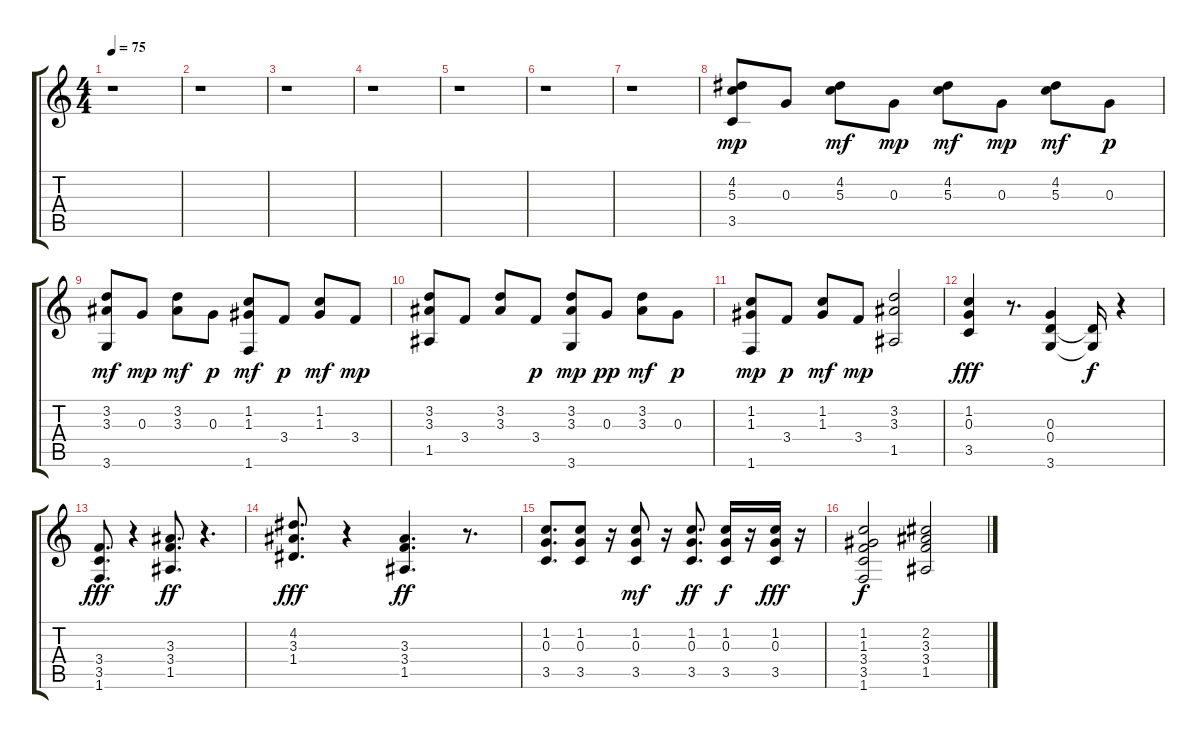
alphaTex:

\track "" {instrument distortionguitar}
\staff {score tabs}
\tuning (E4 B3 G3 D3 A2 E2) {hide}
\ts (4 4)
\tempo 75
\clef g2
\ks c
r.1{dy fff} |
r.1 |
r.1 |
r.1 |
r.1 |
r.1 |
r.1 |
(4.2 5.3 3.5).8{dy mp} 0.3.8 (4.2 5.3).8{dy mf} 0.3.8{dy mp} (4.2 5.3).8{dy mf} 0.3.8{dy mp} (4.2 5.3).8{dy mf} 0.3.8{dy p} |
(3.2 3.3 3.6).8{dy mf} 0.3.8{dy mp} (3.2 3.3).8{dy mf} 0.3.8{dy p} (1.2 1.3 1.6).8{dy mf} 3.4.8{dy p} (1.2 1.3).8{dy mf} 3.4.8{dy mp} |
(3.2 3.3 1.5).8 3.4.8 (3.2 3.3).8 3.4.8{dy p} (3.2 3.3 3.6).8{dy mp} 0.3.8{dy pp} (3.2 3.3).8{dy mf} 0.3.8{dy p} |
(1.2 1.3 1.6).8{dy mp} 3.4.8{dy p} (1.2 1.3).8{dy mf} 3.4.8{dy mp} (3.2 3.3 1.5).2 |
(1.2 0.3 3.5).4{dy fff} r.8{d} (0.3 0.4 3.6).4 (0.4{t} 3.6{t}).16{dy f} r.4 |
(3.4 3.5 1.6).8{d dy fff} r.4 (3.3 3.4 1.5).8{d dy ff} r.4{d} |
(4.2 3.3 1.4).8{d dy fff} r.4 (3.3 3.4 1.5).4{d dy ff} r.8{d} |
(1.2 0.3 3.5).8{d} (1.2 0.3 3.5).8 r.16 (1.2 0.3 3.5).8{dy mf} r.16 (1.2 0.3 3.5).8{d dy ff} (1.2 0.3 3.5).16{dy f} r.16 (1.2 0.3 3.5).16{dy fff} r.16 |
(1.2 1.3 3.4 3.5 1.6).2{dy f} (2.2 3.3 3.4 1.5).2
